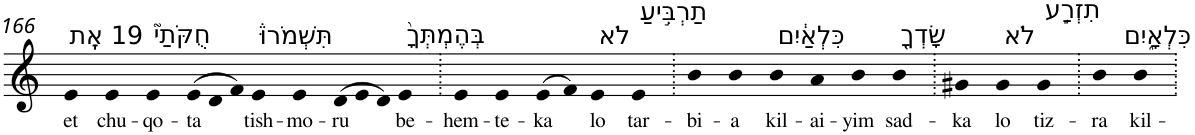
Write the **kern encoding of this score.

**kern	**text
*part1	*part1
*staff1	*staff1
*I"Piano	*
*I'Pno	*
!!LO:PB:g=z
*clefG2	*
*k[]	*
=166	=166
!LO:TX:a:t=19 אֶֽת	!
!	!LO:LY:b
4e	et
!LO:TX:a:t=חֻקֹּתַי֮	!
!	!LO:LY:b
4e	chu-
!	!LO:LY:b
4e	-qo-
*Xtuplet	*
!	!LO:LY:b
(>12e	-ta
12d	.
12f)	.
!LO:TX:a:t=תִּשְׁמֹרוּ֒	!
!	!LO:LY:b
4e	tish-
!	!LO:LY:b
4e	-mo-
!	!LO:LY:b
(>12d	-ru
12e	.
12d)	.
!LO:TX:a:t=בְּהֶמְתְּךָ֙	!
!	!LO:LY:b
4e	be-
=167.	=167.
!	!LO:LY:b
4e	-hem-
!	!LO:LY:b
4e	-te-
!	!LO:LY:b
(>8e	-ka
8f)	.
!LO:TX:a:t=לֹא	!
!	!LO:LY:b
4e	lo
!LO:TX:a:t=תַרְבִּ֣יעַ	!
!	!LO:LY:b
4e	tar-
=168.	=168.
!	!LO:LY:b
4b	-bi-
!	!LO:LY:b
4b	-a
!LO:TX:a:t=כִּלְאַ֔יִם	!
!	!LO:LY:b
4b	kil-
!	!LO:LY:b
4a	-ai-
!	!LO:LY:b
4b	-yim
!LO:TX:a:t=שָׂדְךָ֖	!
!	!LO:LY:b
4b	sad-
=169.	=169.
!	!LO:LY:b
4g#X	-ka
!LO:TX:a:t=לֹא	!
!	!LO:LY:b
4g#	lo
!LO:TX:a:t=תִזְרַ֣ע	!
!	!LO:LY:b
4g#	tiz-
=170.	=170.
!	!LO:LY:b
4b	-ra
!LO:TX:a:t=כִּלְאָ֑יִם	!
!	!LO:LY:b
4b	kil-
=.	=.
*-	*-
